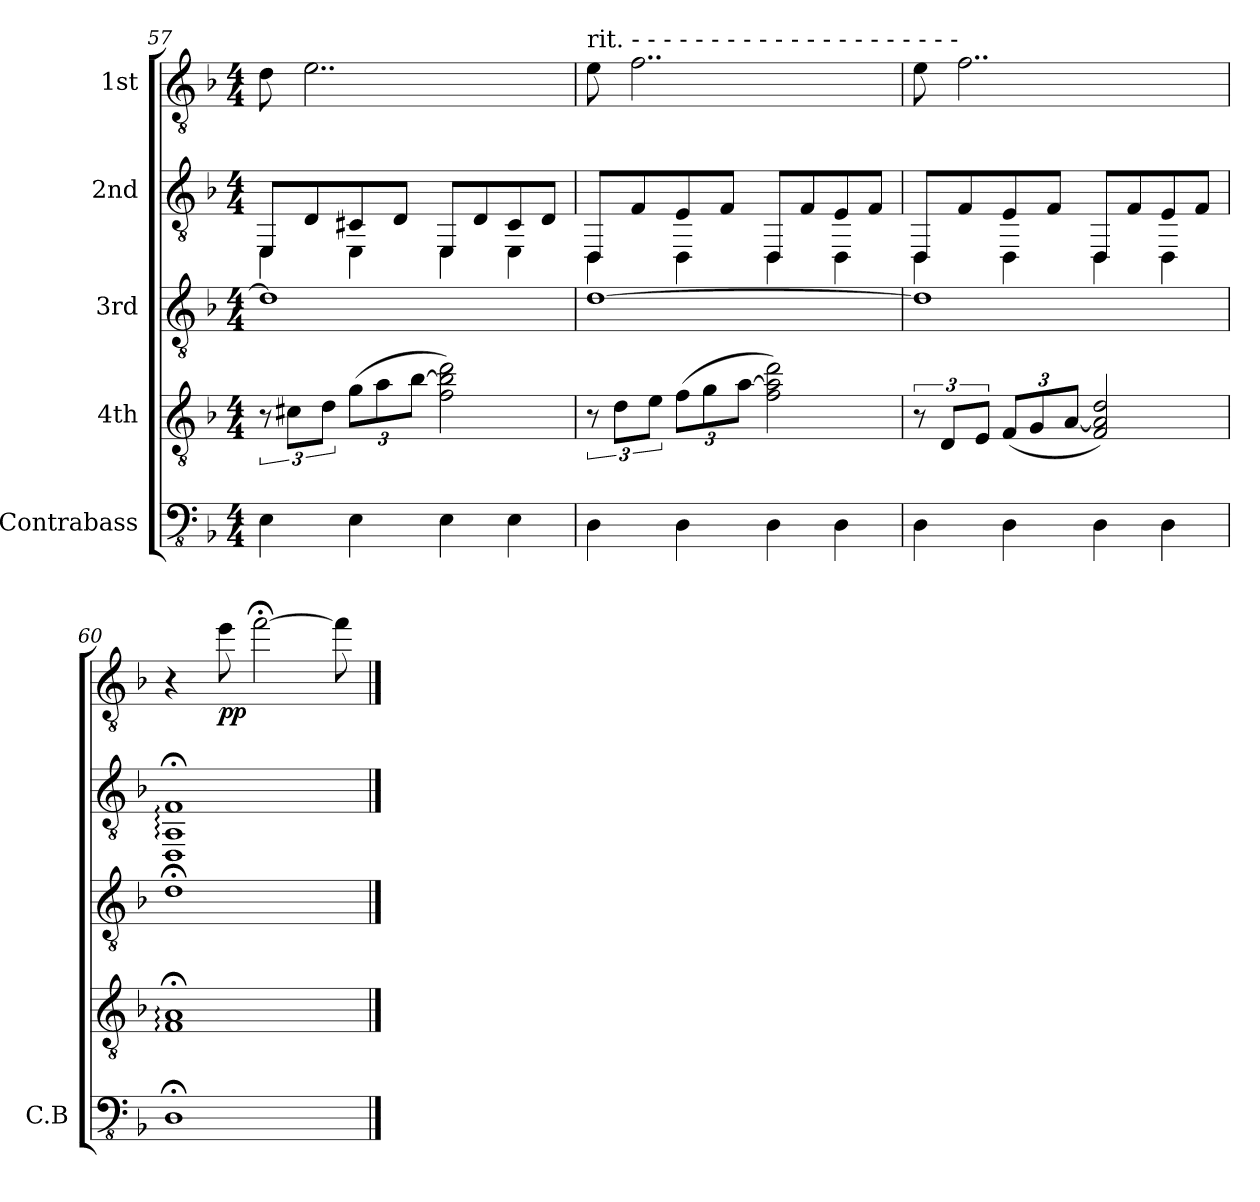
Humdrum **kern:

**kern	**kern	**kern	**kern	**kern	**dynam
*part5	*part4	*part3	*part2	*part1	*part1
*staff5	*staff4	*staff3	*staff2	*staff1	*staff1
*I"Contrabass	*I"4th	*I"3rd	*I"2nd	*I"1st	*
*I'C.B	*	*	*	*	*
*clefFv4	*clefGv2	*clefGv2	*clefGv2	*clefGv2	*
*k[b-]	*k[b-]	*k[b-]	*k[b-]	*k[b-]	*
*M4/4	*M4/4	*M4/4	*M4/4	*M4/4	*
=57	=57	=57	=57	=57	=57
*	*	*	*^	*	*
4EE\	12r	1d]	8EE/L	4EE\	8d\	.
.	12c#X\L	.	.	.	.	.
.	.	.	8D/	.	2..e\	.
.	12d\J	.	.	.	.	.
*	*Xbrackettup	*	*	*	*	*
4EE\	(12g\L	.	8C#X/	4EE\	.	.
.	12a\	.	.	.	.	.
.	.	.	8D/J	.	.	.
.	[12b-\J	.	.	.	.	.
4EE\	2f\ 2b-\] 2dd\)	.	8EE/L	4EE\	.	.
.	.	.	8D/	.	.	.
4EE\	.	.	8C#/	4EE\	.	.
.	.	.	8D/J	.	.	.
=58	=58	=58	=58	=58	=58	=58
*	*brackettup	*	*	*	*	*
!	!	!	!	!	!LO:TX:a:t=rit. -     -    -    -   -   -    -    -    -    -    -     -   -    -     -     -    -     -     -       -    -	!
4DD\	12r	[1d	8DD/L	4DD\	8e\	.
.	12d\L	.	.	.	.	.
.	.	.	8F/	.	2..f\	.
.	12e\J	.	.	.	.	.
*	*Xbrackettup	*	*	*	*	*
4DD\	(12f\L	.	8E/	4DD\	.	.
.	12g\	.	.	.	.	.
.	.	.	8F/J	.	.	.
.	[12a\J	.	.	.	.	.
4DD\	2f\ 2a\] 2dd\)	.	8DD/L	4DD\	.	.
.	.	.	8F/	.	.	.
4DD\	.	.	8E/	4DD\	.	.
.	.	.	8F/J	.	.	.
=59	=59	=59	=59	=59	=59	=59
*	*brackettup	*	*	*	*	*
4DD\	12r	1d]	8DD/L	4DD\	8e\	.
.	12D/L	.	.	.	.	.
.	.	.	8F/	.	2..f\	.
.	12E/J	.	.	.	.	.
*	*Xbrackettup	*	*	*	*	*
4DD\	(12F/L	.	8E/	4DD\	.	.
.	12G/	.	.	.	.	.
.	.	.	8F/J	.	.	.
.	[12A/J	.	.	.	.	.
4DD\	2F/ 2A/] 2d/)	.	8DD/L	4DD\	.	.
.	.	.	8F/	.	.	.
4DD\	.	.	8E/	4DD\	.	.
.	.	.	8F/J	.	.	.
!!LO:PB:g=z
=60	=60	=60	=60	=60	=60	=60
1DD;<	1F;<: 1A;<:	1d;<	1AA;<: 1F;<:	1DD	4r	.
!	!	!	!	!	!	!LO:DY:b
.	.	.	.	.	8ee\	pp
.	.	.	.	.	[2ff;<\	.
.	.	.	.	.	8ff\]	.
*	*	*	*v	*v	*	*
==	==	==	==	==	==
*-	*-	*-	*-	*-	*-
